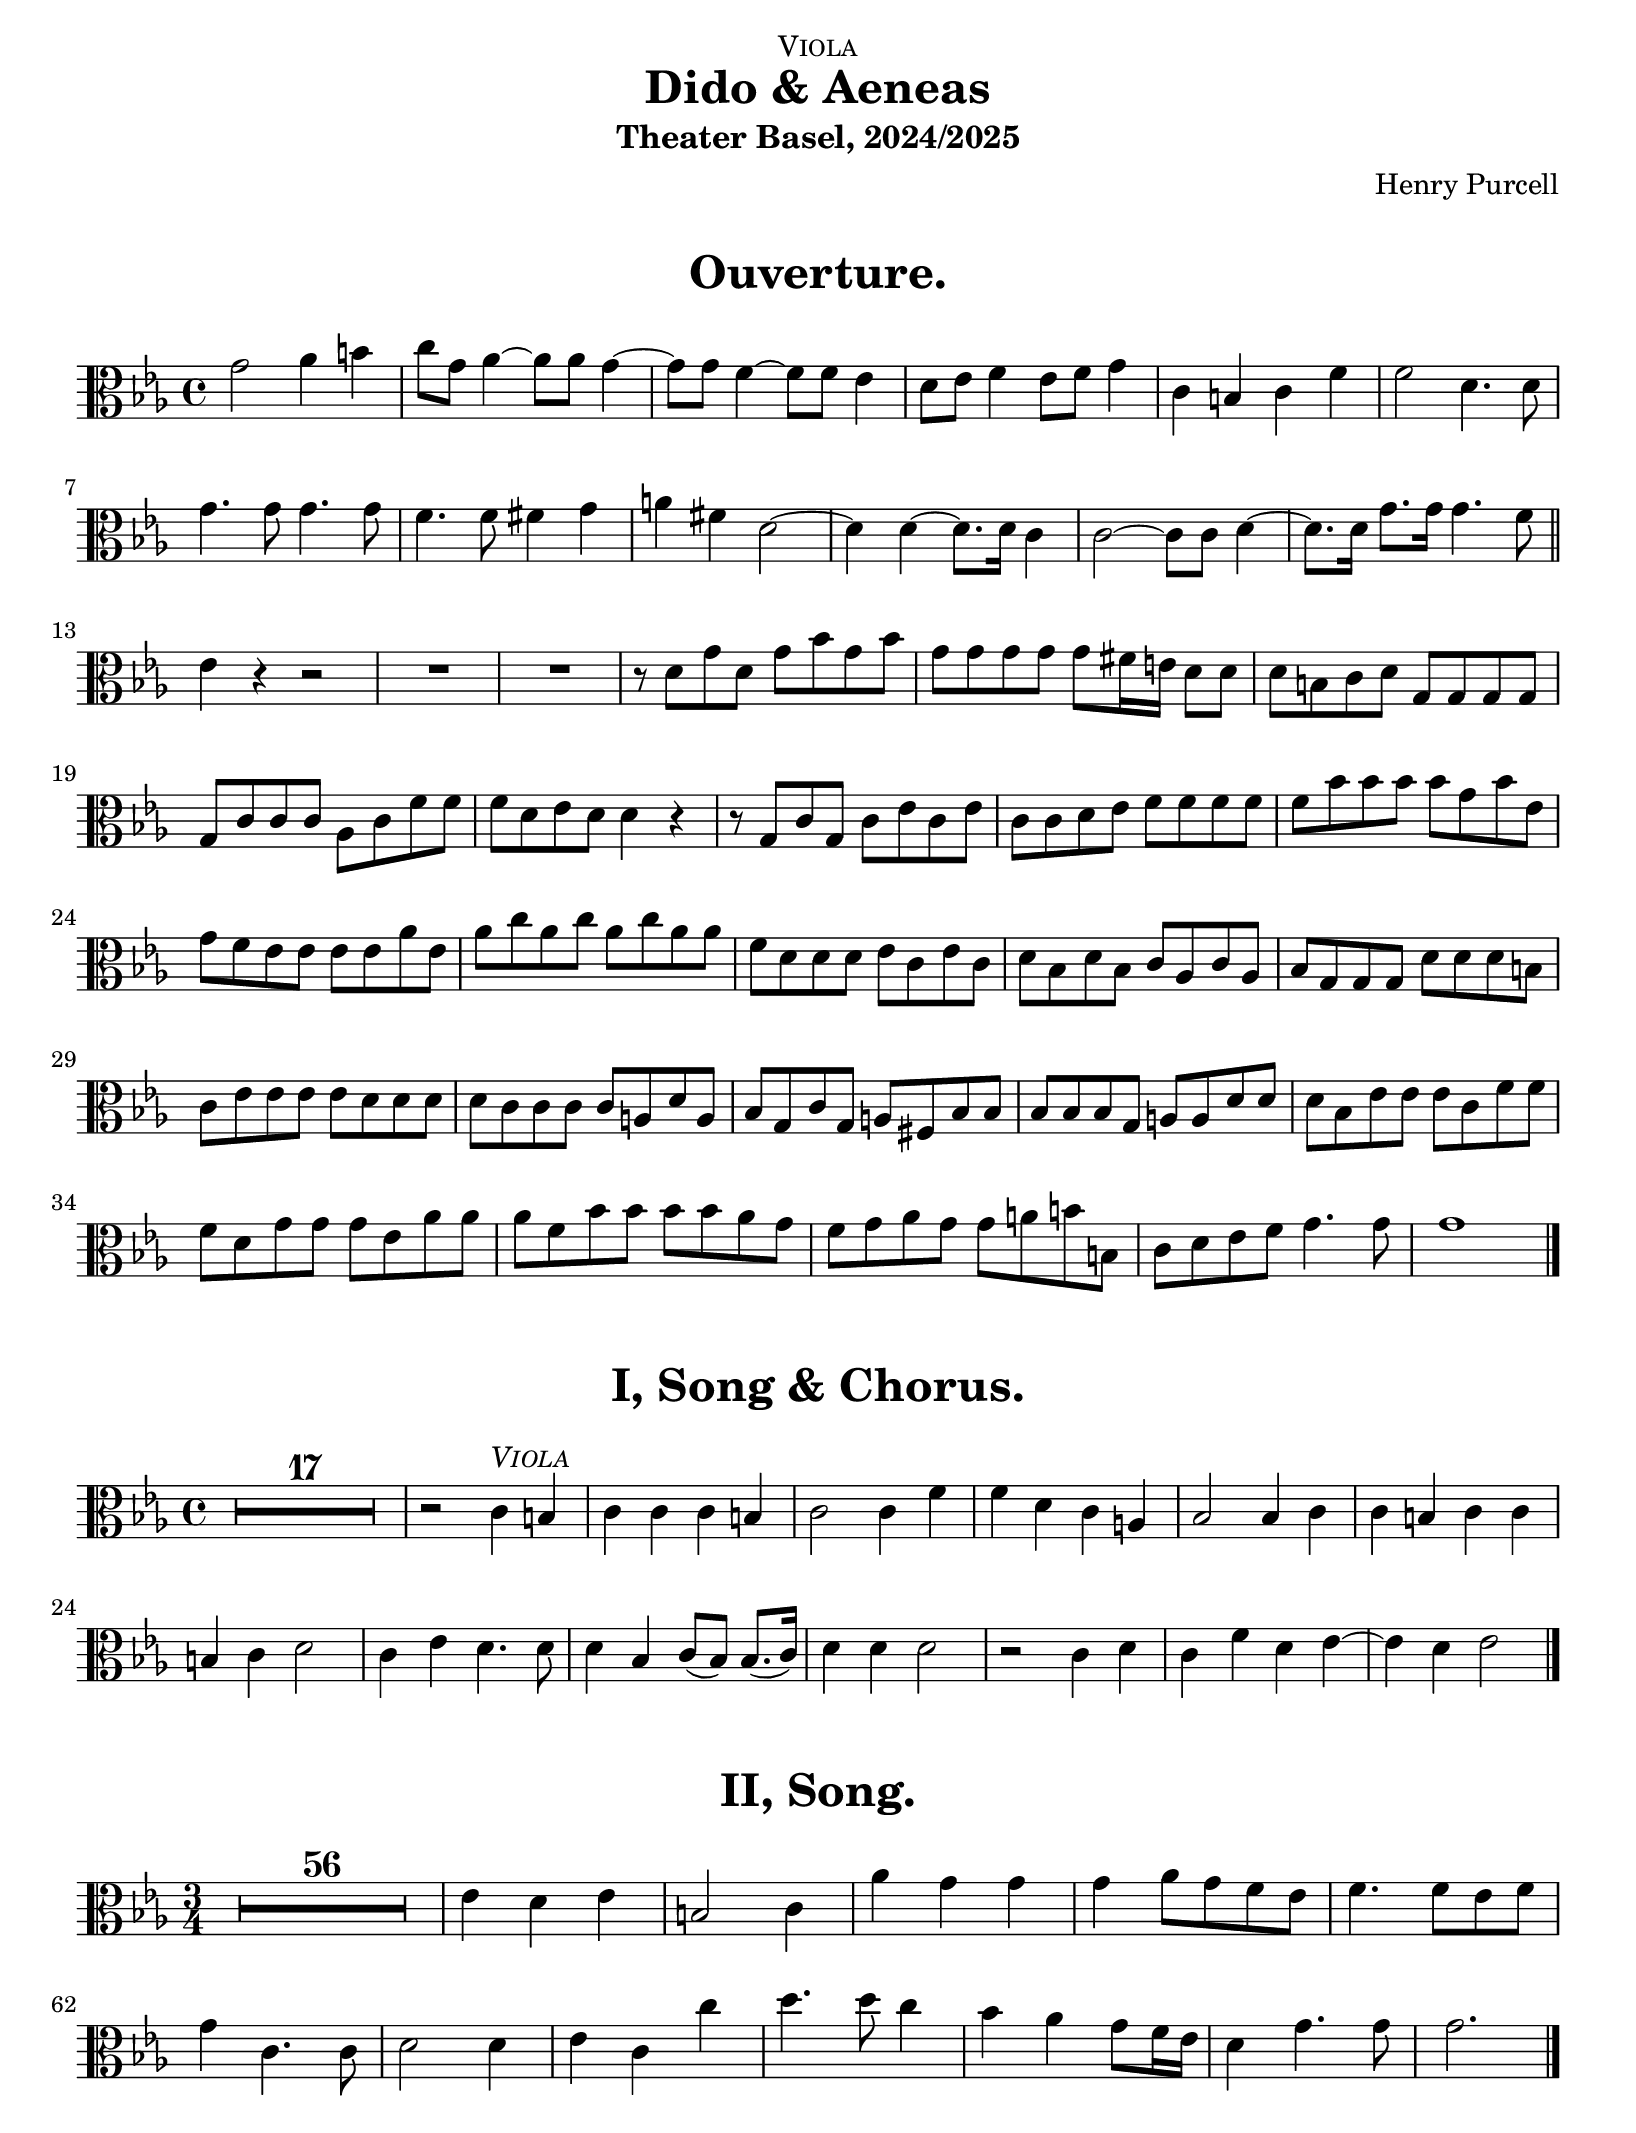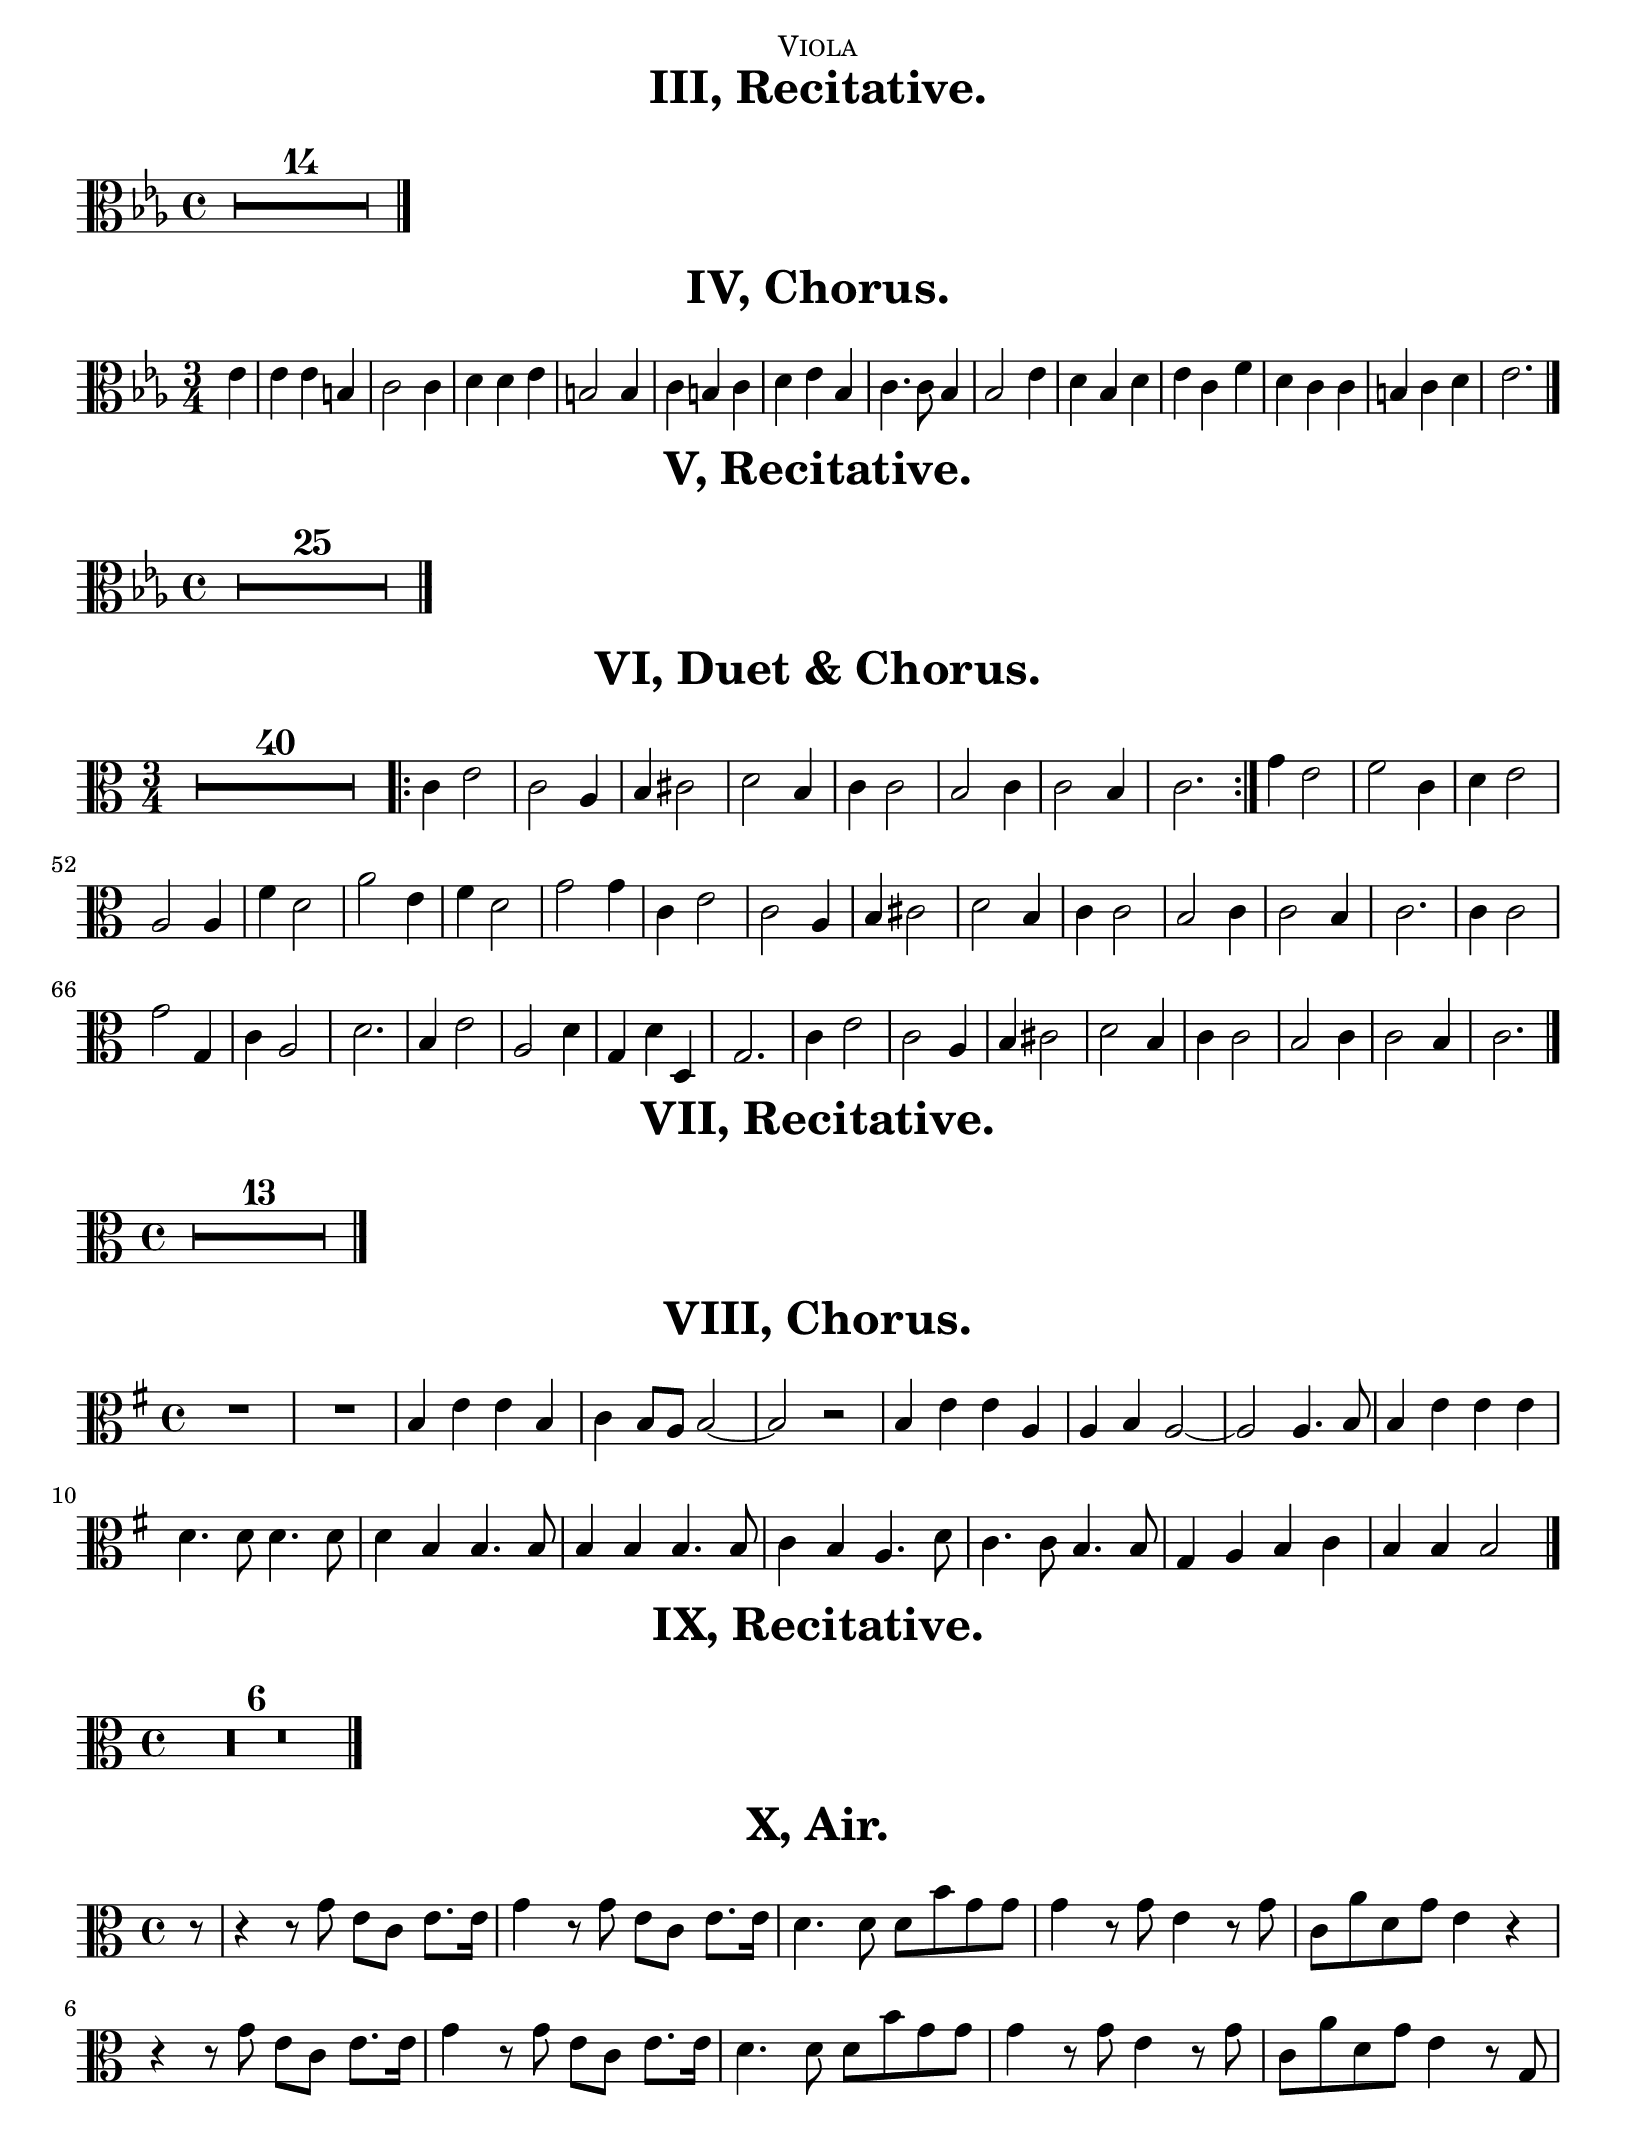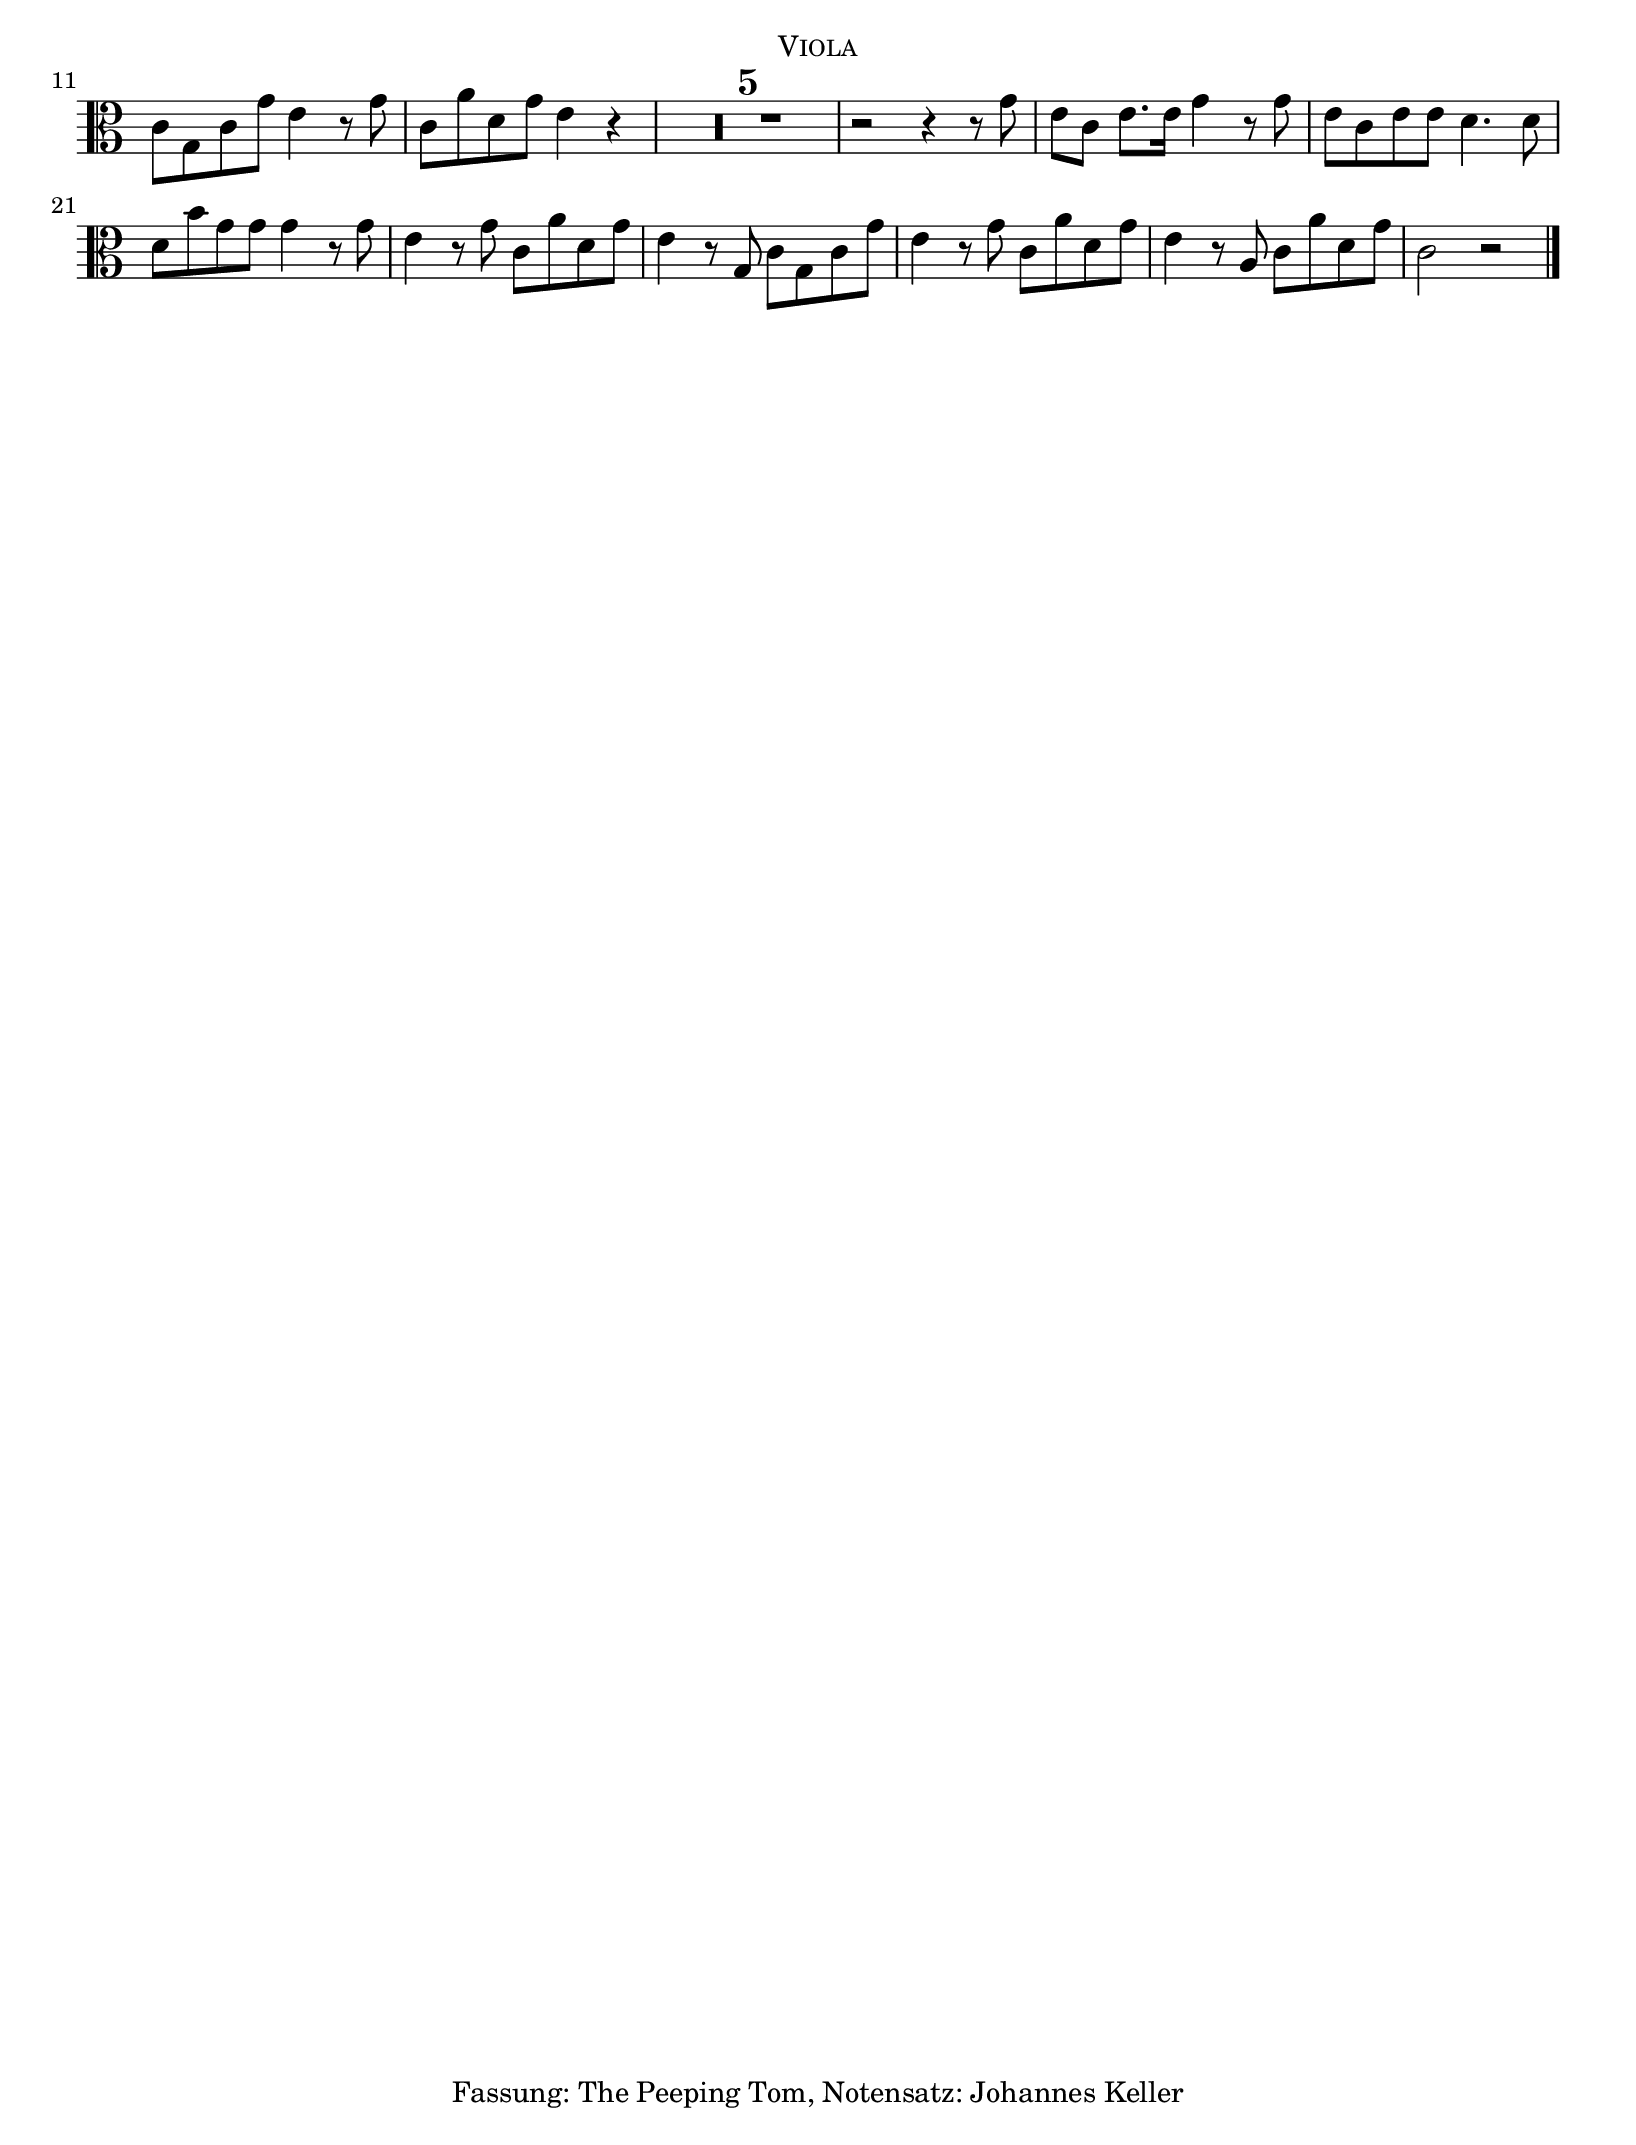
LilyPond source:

\version "2.24.4"

#(set-global-staff-size 25)

\include "global-definitions.ly"
\include "global-definitions.ly"

vlaOuverture = \relative g' {
  \clef \vlaClef
  \time 4/4
  \key c \minor
  g2 as4 b |
  c8 g as4~ as8 as g4~ |
  g8 g f4~ f8 f es4 |
  d8 es f4 es8 f g4 |
  c,4 b c f |
  f2 d4. d8 |
  g4. g8 g4. g8 |
  f4. f8 fis4 g |
  a4 fis d2~ |
  d4 d~ d8. d16 c4 |
  c2~ c8 c d4~ |
  d8. d16 g8. g16 g4. f8 \bar "||"

  es4 r r2 |
  R1*2 |
  r8 d8[ g d] g[ bes g bes] |
  g[ g g g] g[ fis16 e] d8[ d] |
  d[ b c d] g,[ g g g] |

  g[ c c c] as[ c f f] |
  f[ d es d] d4 r |
  r8 g,[ c g] c[ es c es] |
  c[ c d es] f[ f f f] |
  f[ bes bes bes] bes[ g bes es,] |
  g[ f es es] es[ es as es] |
  as[ c as c] as[ c as as] |
  f[ d d d] es[ c es c] |
  d[ bes d bes] c[ as c as] |
  bes[ g g g] d'[ d d b] |
  c[ es es es] es[ d d d] |
  d[ c c c] c[ a d a] |
  bes[ g c g] a[ fis bes bes] |
  bes[ bes bes g] a[ a d d] |
  d[ bes es es] es[ c f f] |
  f[ d g g] g[ es as as] |
  as[ f bes bes] bes[ bes as g] |
  f[ g as g] g[ a b b,] |
  c[ d es f] g4. g8 |
  g1 \bar "|."
}

vlaNI = \relative c' {
  \time 4/4
  \key c \minor
  \clef \vlaClef
  R1*17 |
  r2 c4^\instrumentHintVla b |
  c4 c c b |
  c2 c4 f |
  f d c a |

  bes2 bes4 c |
  c b c c |
  b c d2 |
  c4 es d4. d8 |
  d4 bes c8([ bes)] bes8.([ c16)] |
  d4 d d2 |
  r2 c4 d |
  c f d es~ |
  es d es2 \bar "|."
}

vlaNII = \relative es' {
  \time 3/4
  \key c \minor
  \clef \vlaClef
  R2.*56 |
  es4 d es |
  b2 c4 |
  as' g g |
  g4 as8[ g f es] |
  f4. f8[ es f] |
  g4 c,4. c8 |
  d2 d4 |
  es c c' |
  d4. d8 c4 |
  bes4 as g8 f16 es |
  d4 g4. g8 |
  g2. \bar "|."
}

vlaNIII = \relative c {
  \time 4/4
  \key c \minor
  \clef \vlaClef
  R1*14 \bar "|."
}

vlaNIV = \relative es' {
  \time 3/4
  \partial 4
  \key c \minor
  \clef \vlaClef
  es4 |
  es es b |
  c2 c4 |
  d d es |
  b2 b4 |
  c b c |
  d es bes |
  c4. c8 bes4 |
  bes2 es4 |
  d bes d |
  es c f |
  d c c |
  b c d |
  es2. \bar "|."
}

vlaNV = \relative c {
  \time 4/4
  \key c \minor
  \clef \vlaClef
  R1*25 \bar "|."
}

vlaNVI = \relative c' {
  \time 3/4
  \key c \major
  \clef \vlaClef
  R2.*40

  \repeat volta 2 {
    c4 e2 |
    c a4 |
    b cis2 |
    d b4 |
    c c2 |
    b c4 |
    c2 b4 |
    c2. |
  }
  g'4 e2 |
  f c4 |

  d4 e2 |
  a, a4 |
  f' d2 |
  a' e4 |
  f d2 |
  g g4 |
  c, e2 |
  c a4 |
  b cis2 |
  d b4 |

  c c2 |
  b c4 |
  c2 b4 |
  c2. |
  c4 c2 |
  g' g,4 |
  c a2 |
  d2. |
  b4 e2 |
  a, d4 |

  g, d' d, |
  g2. |
  c4 e2 |
  c a4 |
  b cis2 |
  d b4 |
  c c2 |
  b c4 |
  c2 b4 |
  c2. \bar "|."
}

vlaNVII = \relative c {
  \time 4/4
  \key c \major
  \clef \vlaClef
  R1*13 \bar "|."
}

vlaNVIII = \relative b {
  \time 4/4
  \key e \minor
  \clef \vlaClef
  R1 | R | b4 e e b |
  c b8 a b2~ |
  b r |

  b4 e e a, |
  a b a2~ | a a4. b8 |
  b4 e e e |
  d4. d8 d4. d8 |

  d4 b b4. b8 |
  b4 b b4. b8 |
  c4 b a4. d8 |
  c4. c8 b4. b8 |
  g4 a b c |
  b4 b b2 \bar "|."
}

vlaNIX = \relative {
  \time 4/4
  \key c \major
  \clef \vlaClef
  R1*6 \bar "|."
}

vlaNX = \relative g' {
  \time 4/4 \partial 8
  \key c \major
  \clef \vlaClef
  r8 | r4 r8 g e c e8. e16 |
  g4 r8 g e c e8. e16 |
  d4. d8 d b' g g |
  g4 r8 g e4 r8 g |

  c, a' d, g e4 r4 |
  r4 r8 g8 e c e8. e16 |
  g4 r8 g e c e8. e16 |
  d4. d8 d b' g g |

  g4 r8 g8 e4 r8 g |
  c, a' d, g e4 r8 g, |
  c g c g' e4 r8 g |

  c, a' d, g e4 r |
  R1*5 |

  r2 r4 r8 g |
  e c e8. e16 g4 r8 g |
  e c e e d4. d8 |

  d b' g g g4 r8 g |
  e4 r8 g c, a' d, g |
  e4 r8 g, c  g c g' |

  e4 r8 g c, a' d, g |
  e4 r8 a, c a' d, g |
  c,2 r2 \bar "|."
}



\book {
  \partbookVlaPaperBlock

  \titlePartbook

  \markup { \vspace #1 }

  \score {
    \partbookTitleOuverture
    <<
      \new Staff { \vlaOuverture }
    >>
    \layout {
      indent = #0
    }
  }

  \score {
    \partbookTitleNI
    <<
      \new Staff { \compressMMRests { \vlaNI } }
    >>
    \layout {
      indent = #0
    }
  }

  \score {
    \partbookTitleNII
    <<
      \new Staff { \compressMMRests { \vlaNII } }
    >>
    \layout {
      indent = #0
    }
  }

  \score {
    \partbookTitleNIII
    <<
      \new Staff { \compressMMRests { \vlaNIII } }
    >>
    \layout {
      indent = #0
    }
  }

  \score {
    \partbookTitleNIV
    <<
      \new Staff { \compressMMRests { \vlaNIV } }
    >>
    \layout {
      indent = #0
    }
  }

  \score {
    \partbookTitleNV
    <<
      \new Staff { \compressMMRests { \vlaNV } }
    >>
    \layout {
      indent = #0
    }
  }

  \score {
    \partbookTitleNVI
    <<
      \new Staff { \compressMMRests { \vlaNVI } }
    >>
    \layout {
      indent = #0
    }
  }

  \score {
    \partbookTitleNVII
    <<
      \new Staff { \compressMMRests { \vlaNVII } }
    >>
    \layout {
      indent = #0
    }
  }

  \score {
    \partbookTitleNVIII
    <<
      \new Staff { \compressMMRests { \vlaNVIII } }
    >>
    \layout {
      indent = #0
    }
  }

  \score {
    \partbookTitleNIX
    <<
      \new Staff { \compressMMRests { \vlaNIX } }
    >>
    \layout {
      indent = #0
    }
  }

  \score {
    \partbookTitleNX
    <<
      \new Staff { \compressMMRests { \vlaNX } }
    >>
    \layout {
      indent = #0
    }
  }
}